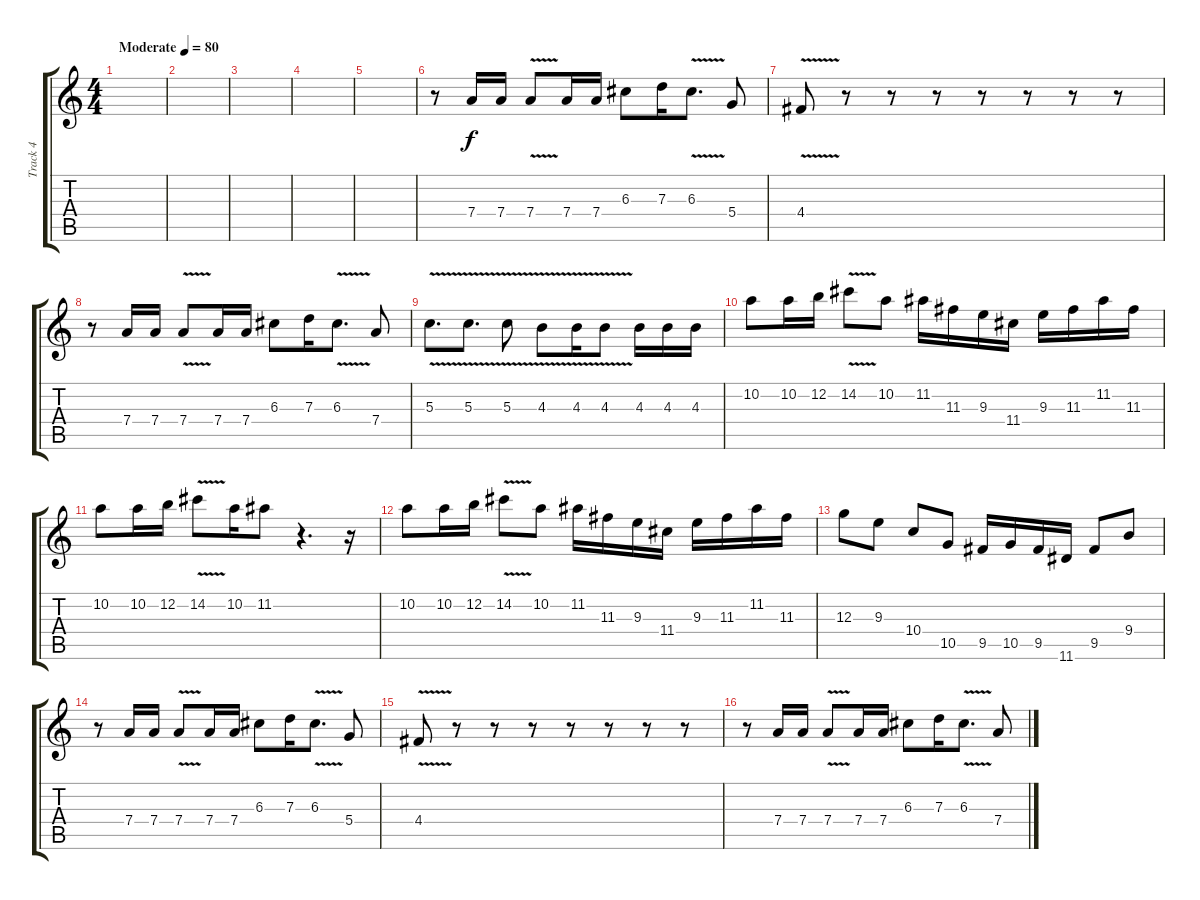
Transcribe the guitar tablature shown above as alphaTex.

\track ("Track 4" "Track 4") {instrument distortionguitar}
\staff {score tabs}
\tuning (E4 B3 G3 D3 A2 E2) {hide}
\ts (4 4)
\tempo (80 "Moderate")
\clef g2
\ks c
|
|
|
|
|
r.8 7.4.16 7.4.16 7.4{v}.8 7.4.16 7.4.16 6.3.8 7.3.16 6.3{v}.8{d} 5.4.8 |
4.4{v}.8 r.8 r.8 r.8 r.8 r.8 r.8 r.8 |
r.8 7.4.16 7.4.16 7.4{v}.8 7.4.16 7.4.16 6.3.8 7.3.16 6.3{v}.8{d} 7.4.8 |
5.3{v}.8{d} 5.3{v}.8{d} 5.3{v}.8 4.3{v}.8 4.3{v}.16 4.3{v}.8 4.3.16 4.3.16 4.3.16 |
10.2.8 10.2.16 12.2.16 14.2{v}.8 10.2.8 11.2.16 11.3.16 9.3.16 11.4.16 9.3.16 11.3.16 11.2.16 11.3.16 |
10.2.8 10.2.16 12.2.16 14.2{v}.8 10.2.16 11.2.8 r.4{d} r.16 |
10.2.8 10.2.16 12.2.16 14.2{v}.8 10.2.8 11.2.16 11.3.16 9.3.16 11.4.16 9.3.16 11.3.16 11.2.16 11.3.16 |
12.3.8 9.3.8 10.4.8 10.5.8 9.5.16 10.5.16 9.5.16 11.6.16 9.5.8 9.4.8 |
r.8 7.4.16 7.4.16 7.4{v}.8 7.4.16 7.4.16 6.3.8 7.3.16 6.3{v}.8{d} 5.4.8 |
4.4{v}.8 r.8 r.8 r.8 r.8 r.8 r.8 r.8 |
r.8 7.4.16 7.4.16 7.4{v}.8 7.4.16 7.4.16 6.3.8 7.3.16 6.3{v}.8{d} 7.4.8
